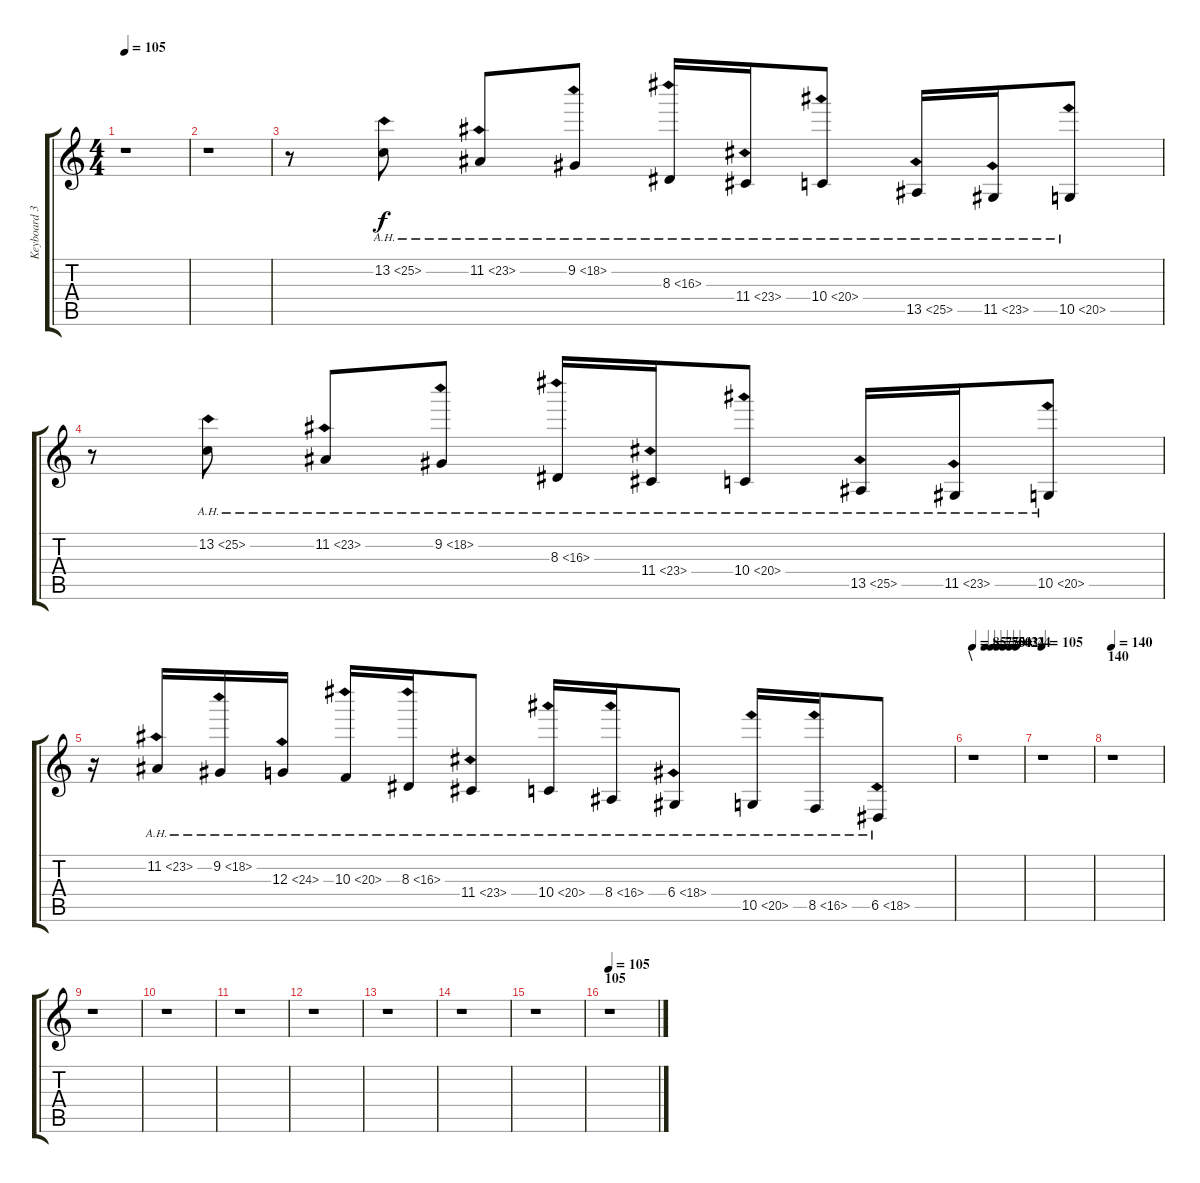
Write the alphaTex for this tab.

\track ("Keyboard 3" "Keyboard 3") {instrument vibraphone}
\staff {score tabs}
\tuning (E4 B3 G3 D3 A2 E2) {hide}
\ts (4 4)
\tempo 105
\clef g2
\ks c
r.1{dy f} |
r.1 |
r.8 13.2{ah 12}.8 11.2{ah 12}.8 9.2{ah 9}.8 8.3{ah 8}.16 11.4{ah 12}.16 10.4{ah 10}.8 13.5{ah 12}.16 11.5{ah 12}.16 10.5{ah 10}.8 |
r.8 13.2{ah 12}.8 11.2{ah 12}.8 9.2{ah 9}.8 8.3{ah 8}.16 11.4{ah 12}.16 10.4{ah 10}.8 13.5{ah 12}.16 11.5{ah 12}.16 10.5{ah 10}.8 |
r.16 11.2{ah 12}.16 9.2{ah 9}.16 12.3{ah 12}.16 10.3{ah 10}.16 8.3{ah 8}.16 11.4{ah 12}.8 10.4{ah 10}.16 8.4{ah 8}.16 6.4{ah 12}.8 10.5{ah 10}.16 8.5{ah 8}.16 6.5{ah 12}.8 |
\section ("" "\\")
\tempo 85
\tempo (75 0.25)
\tempo (70 0.375)
\tempo (50 0.5)
\tempo (42 0.625)
\tempo (34 0.75)
\tempo (24 0.875)
r.1 |
\tempo 105
r.1 |
\section ("" "140")
\tempo 140
r.1 |
r.1 |
r.1 |
r.1 |
r.1 |
r.1 |
r.1 |
r.1 |
\section ("" "105")
\tempo 105
r.1
